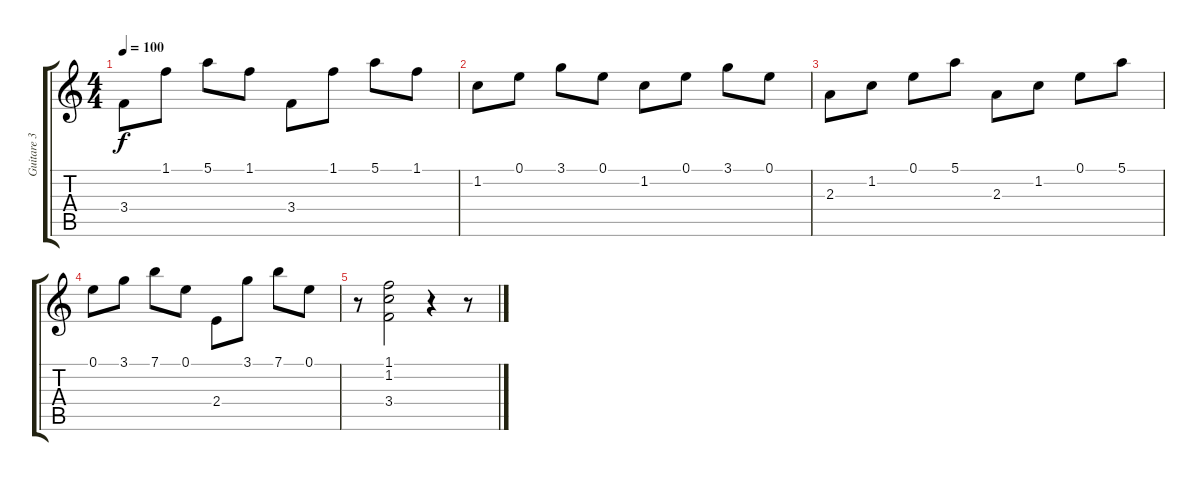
\track ("Guitare 3 " "Guitare 3 ") {instrument electricbassfinger}
\staff {score tabs}
\tuning (E4 B3 G3 D3 A2 E2) {hide}
\ts (4 4)
\tempo 100
\clef g2
\ks c
3.4.8{dy f} 1.1.8 5.1.8 1.1.8 3.4.8 1.1.8 5.1.8 1.1.8 |
1.2.8 0.1.8 3.1.8 0.1.8 1.2.8 0.1.8 3.1.8 0.1.8 |
2.3.8 1.2.8 0.1.8 5.1.8 2.3.8 1.2.8 0.1.8 5.1.8 |
0.1.8 3.1.8 7.1.8 0.1.8 2.4.8 3.1.8 7.1.8 0.1.8 |
r.8 (1.1 1.2 3.4).2 r.4 r.8
